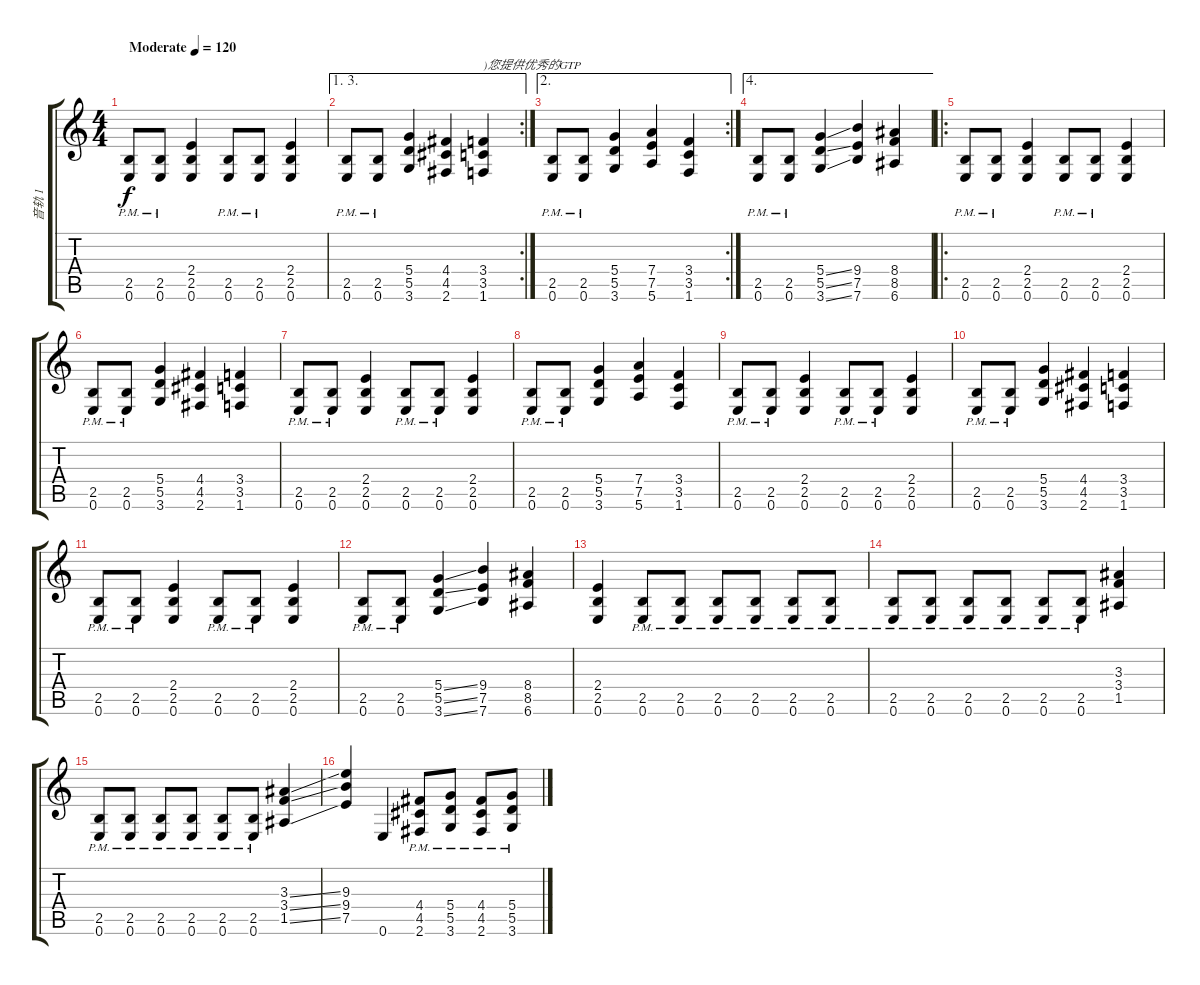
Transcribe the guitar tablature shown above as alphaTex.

\track ("音轨 1" "音轨 1") {instrument overdrivenguitar}
\staff {score tabs}
\tuning (E4 B3 G3 D3 A2 E2) {hide}
\ts (4 4)
\tempo (120 "Moderate")
\clef g2
\ks c
(2.5 0.6{pm}).8{dy f instrument overdrivenguitar} (2.5 0.6{pm}).8 (2.4 2.5 0.6).4 (2.5 0.6{pm}).8 (2.5 0.6{pm}).8 (2.4 2.5 0.6).4 |
\ae (1 3)
\rc 2
(2.5 0.6{pm}).8 (2.5 0.6{pm}).8 (5.4 5.5 3.6).4 (4.4 4.5 2.6).4 (3.4 3.5 1.6).4{txt ")您提供优秀的GTP"} |
\ae 2
\rc 2
(2.5 0.6{pm}).8 (2.5 0.6{pm}).8 (5.4 5.5 3.6).4 (7.4 7.5 5.6).4 (3.4 3.5 1.6).4 |
\ae 4
(2.5{pm} 0.6).8 (2.5{pm} 0.6).8 (5.4{ss} 5.5{ss} 3.6{ss}).4 (9.4 7.5 7.6).4 (8.4 8.5 6.6).4 |
\ro
(2.5 0.6{pm}).8 (2.5 0.6{pm}).8 (2.4 2.5 0.6).4 (2.5 0.6{pm}).8 (2.5 0.6{pm}).8 (2.4 2.5 0.6).4 |
(2.5 0.6{pm}).8 (2.5 0.6{pm}).8 (5.4 5.5 3.6).4 (4.4 4.5 2.6).4 (3.4 3.5 1.6).4 |
(2.5 0.6{pm}).8 (2.5 0.6{pm}).8 (2.4 2.5 0.6).4 (2.5 0.6{pm}).8 (2.5 0.6{pm}).8 (2.4 2.5 0.6).4 |
(2.5 0.6{pm}).8 (2.5 0.6{pm}).8 (5.4 5.5 3.6).4 (7.4 7.5 5.6).4 (3.4 3.5 1.6).4 |
(2.5 0.6{pm}).8 (2.5 0.6{pm}).8 (2.4 2.5 0.6).4 (2.5 0.6{pm}).8 (2.5 0.6{pm}).8 (2.4 2.5 0.6).4 |
(2.5 0.6{pm}).8 (2.5 0.6{pm}).8 (5.4 5.5 3.6).4 (4.4 4.5 2.6).4 (3.4 3.5 1.6).4 |
(2.5 0.6{pm}).8 (2.5 0.6{pm}).8 (2.4 2.5 0.6).4 (2.5 0.6{pm}).8 (2.5 0.6{pm}).8 (2.4 2.5 0.6).4 |
(2.5{pm} 0.6).8 (2.5{pm} 0.6).8 (5.4{ss} 5.5{ss} 3.6{ss}).4 (9.4 7.5 7.6).4 (8.4 8.5 6.6).4 |
(2.4 2.5 0.6).4 (2.5 0.6{pm}).8 (2.5 0.6{pm}).8 (2.5 0.6{pm}).8 (2.5 0.6{pm}).8 (2.5 0.6{pm}).8 (2.5 0.6{pm}).8 |
(2.5{pm} 0.6).8 (2.5{pm} 0.6).8 (2.5{pm} 0.6).8 (2.5{pm} 0.6).8 (2.5{pm} 0.6).8 (2.5{pm} 0.6).8 (3.3 3.4 1.5).4 |
(2.5{pm} 0.6).8 (2.5{pm} 0.6).8 (2.5{pm} 0.6).8 (2.5{pm} 0.6).8 (2.5{pm} 0.6).8 (2.5{pm} 0.6).8 (3.3{ss} 3.4{ss} 1.5{ss}).4 |
(9.3 9.4 7.5).4 0.6.4 (4.4 4.5 2.6{pm}).8 (5.4 5.5 3.6{pm}).8 (4.4 4.5 2.6{pm}).8 (5.4 5.5 3.6{pm}).8
